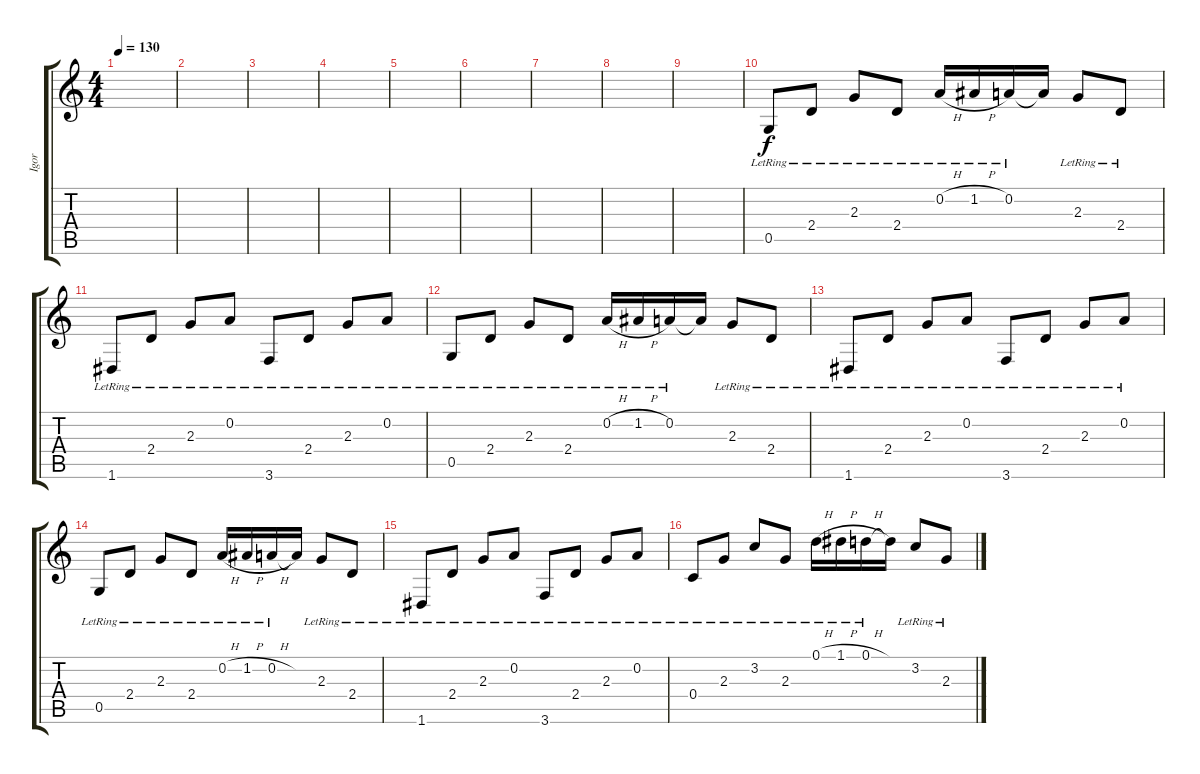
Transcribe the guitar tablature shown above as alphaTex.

\track ("Igor" "Igor") {instrument acousticguitarsteel}
\staff {score tabs}
\tuning (D4 A3 F3 C3 G2 D2) {hide}
\ts (4 4)
\tempo 130
\clef g2
\ks c
|
|
|
|
|
|
|
|
|
0.5{lr}.8 2.4{lr}.8 2.3{lr}.8 2.4{lr}.8 0.2{h lr}.16 1.2{h lr}.16 0.2{lr}.16 0.2{t}.16 2.3{lr}.8 2.4{lr}.8 |
1.6{lr}.8 2.4{lr}.8 2.3{lr}.8 0.2{lr}.8 3.6{lr}.8 2.4{lr}.8 2.3{lr}.8 0.2{lr}.8 |
0.5{lr}.8 2.4{lr}.8 2.3{lr}.8 2.4{lr}.8 0.2{h lr}.16 1.2{h lr}.16 0.2{lr}.16 0.2{t}.16 2.3{lr}.8 2.4{lr}.8 |
1.6{lr}.8 2.4{lr}.8 2.3{lr}.8 0.2{lr}.8 3.6{lr}.8 2.4{lr}.8 2.3{lr}.8 0.2{lr}.8 |
0.5{lr}.8 2.4{lr}.8 2.3{lr}.8 2.4{lr}.8 0.2{h lr}.16 1.2{h lr}.16 0.2{h lr}.16 0.2{t}.16 2.3{lr}.8 2.4{lr}.8 |
1.6{lr}.8 2.4{lr}.8 2.3{lr}.8 0.2{lr}.8 3.6{lr}.8 2.4{lr}.8 2.3{lr}.8 0.2{lr}.8 |
0.4{lr}.8 2.3{lr}.8 3.2{lr}.8 2.3{lr}.8 0.1{h lr}.16 1.1{h lr}.16 0.1{h lr}.16 0.1{t}.16 3.2{lr}.8 2.3{lr}.8
